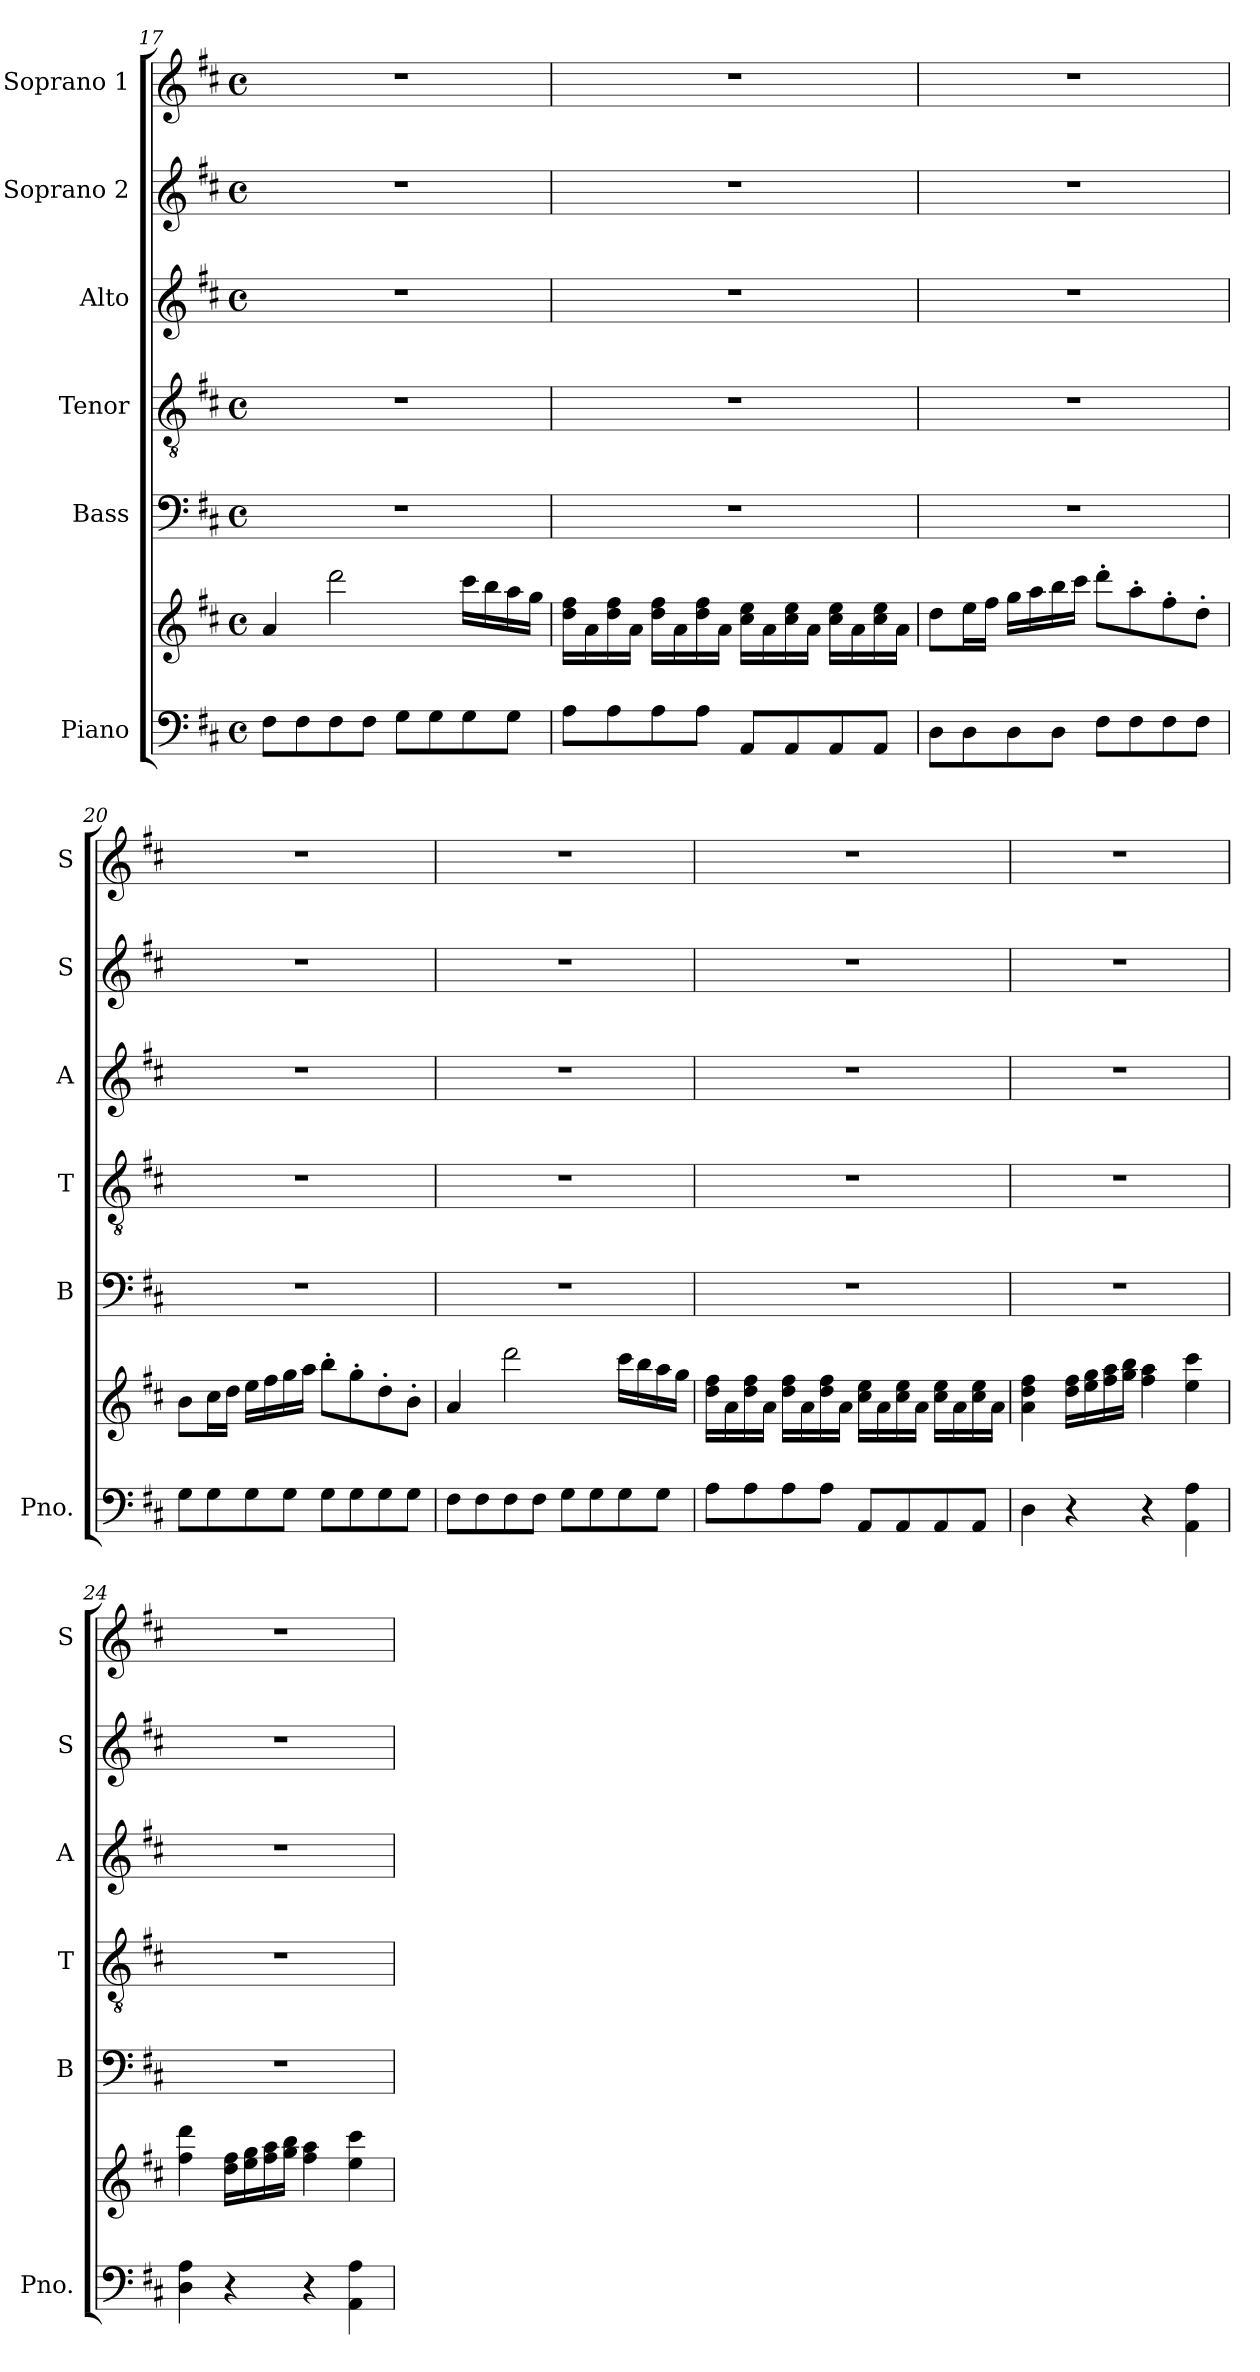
**kern	**kern	**kern	**kern	**kern	**kern	**kern
*part6	*part6	*part5	*part4	*part3	*part2	*part1
*staff7	*staff6	*staff5	*staff4	*staff3	*staff2	*staff1
*I"Piano	*	*I"Bass	*I"Tenor	*I"Alto	*I"Soprano 2	*I"Soprano 1
*I'Pno.	*	*I'B	*I'T	*I'A	*I'S	*I'S
*clefF4	*clefG2	*clefF4	*clefGv2	*clefG2	*clefG2	*clefG2
*k[f#c#]	*k[f#c#]	*k[f#c#]	*k[f#c#]	*k[f#c#]	*k[f#c#]	*k[f#c#]
*D:	*D:	*D:	*D:	*D:	*D:	*D:
*M4/4	*M4/4	*M4/4	*M4/4	*M4/4	*M4/4	*M4/4
*met(c)	*met(c)	*met(c)	*met(c)	*met(c)	*met(c)	*met(c)
=17	=17	=17	=17	=17	=17	=17
8F#\L	4a/	1r	1r	1r	1r	1r
8F#\	.	.	.	.	.	.
8F#\	2ddd\	.	.	.	.	.
8F#\J	.	.	.	.	.	.
8G\L	.	.	.	.	.	.
8G\	.	.	.	.	.	.
8G\	16ccc#\LL	.	.	.	.	.
.	16bb\	.	.	.	.	.
8G\J	16aa\	.	.	.	.	.
.	16gg\JJ	.	.	.	.	.
=18	=18	=18	=18	=18	=18	=18
8A\L	16dd\ 16ff#\LL	1r	1r	1r	1r	1r
.	16a\	.	.	.	.	.
8A\	16dd\ 16ff#\	.	.	.	.	.
.	16a\JJ	.	.	.	.	.
8A\	16dd\ 16ff#\LL	.	.	.	.	.
.	16a\	.	.	.	.	.
8A\J	16dd\ 16ff#\	.	.	.	.	.
.	16a\JJ	.	.	.	.	.
8AA/L	16cc#\ 16ee\LL	.	.	.	.	.
.	16a\	.	.	.	.	.
8AA/	16cc#\ 16ee\	.	.	.	.	.
.	16a\JJ	.	.	.	.	.
8AA/	16cc#\ 16ee\LL	.	.	.	.	.
.	16a\	.	.	.	.	.
8AA/J	16cc#\ 16ee\	.	.	.	.	.
.	16a\JJ	.	.	.	.	.
!!LO:LB:g=z
=19	=19	=19	=19	=19	=19	=19
8D\L	8dd\L	1r	1r	1r	1r	1r
8D\	16ee\L	.	.	.	.	.
.	16ff#\JJ	.	.	.	.	.
8D\	16gg\LL	.	.	.	.	.
.	16aa\	.	.	.	.	.
8D\J	16bb\	.	.	.	.	.
.	16ccc#\JJ	.	.	.	.	.
8F#\L	8ddd'>\L	.	.	.	.	.
8F#\	8aa'>\	.	.	.	.	.
8F#\	8ff#'>\	.	.	.	.	.
8F#\J	8dd'>\J	.	.	.	.	.
=20	=20	=20	=20	=20	=20	=20
8G\L	8b\L	1r	1r	1r	1r	1r
8G\	16cc#\L	.	.	.	.	.
.	16dd\JJ	.	.	.	.	.
8G\	16ee\LL	.	.	.	.	.
.	16ff#\	.	.	.	.	.
8G\J	16gg\	.	.	.	.	.
.	16aa\JJ	.	.	.	.	.
8G\L	8bb'>\L	.	.	.	.	.
8G\	8gg'>\	.	.	.	.	.
8G\	8dd'>\	.	.	.	.	.
8G\J	8b'>\J	.	.	.	.	.
=21	=21	=21	=21	=21	=21	=21
8F#\L	4a/	1r	1r	1r	1r	1r
8F#\	.	.	.	.	.	.
8F#\	2ddd\	.	.	.	.	.
8F#\J	.	.	.	.	.	.
8G\L	.	.	.	.	.	.
8G\	.	.	.	.	.	.
8G\	16ccc#\LL	.	.	.	.	.
.	16bb\	.	.	.	.	.
8G\J	16aa\	.	.	.	.	.
.	16gg\JJ	.	.	.	.	.
=22	=22	=22	=22	=22	=22	=22
8A\L	16dd\ 16ff#\LL	1r	1r	1r	1r	1r
.	16a\	.	.	.	.	.
8A\	16dd\ 16ff#\	.	.	.	.	.
.	16a\JJ	.	.	.	.	.
8A\	16dd\ 16ff#\LL	.	.	.	.	.
.	16a\	.	.	.	.	.
8A\J	16dd\ 16ff#\	.	.	.	.	.
.	16a\JJ	.	.	.	.	.
8AA/L	16cc#\ 16ee\LL	.	.	.	.	.
.	16a\	.	.	.	.	.
8AA/	16cc#\ 16ee\	.	.	.	.	.
.	16a\JJ	.	.	.	.	.
8AA/	16cc#\ 16ee\LL	.	.	.	.	.
.	16a\	.	.	.	.	.
8AA/J	16cc#\ 16ee\	.	.	.	.	.
.	16a\JJ	.	.	.	.	.
!!LO:PB:g=z
=23	=23	=23	=23	=23	=23	=23
4D\	4a\ 4dd\ 4ff#\	1r	1r	1r	1r	1r
4r	16dd\ 16ff#\LL	.	.	.	.	.
.	16ee\ 16gg\	.	.	.	.	.
.	16ff#\ 16aa\	.	.	.	.	.
.	16gg\ 16bb\JJ	.	.	.	.	.
4r	4ff#\ 4aa\	.	.	.	.	.
4AA\ 4A\	4ee\ 4ccc#\	.	.	.	.	.
=24	=24	=24	=24	=24	=24	=24
4D\ 4A\	4ff#\ 4ddd\	1r	1r	1r	1r	1r
4r	16dd\ 16ff#\LL	.	.	.	.	.
.	16ee\ 16gg\	.	.	.	.	.
.	16ff#\ 16aa\	.	.	.	.	.
.	16gg\ 16bb\JJ	.	.	.	.	.
4r	4ff#\ 4aa\	.	.	.	.	.
4AA\ 4A\	4ee\ 4ccc#\	.	.	.	.	.
=	=	=	=	=	=	=
*-	*-	*-	*-	*-	*-	*-
